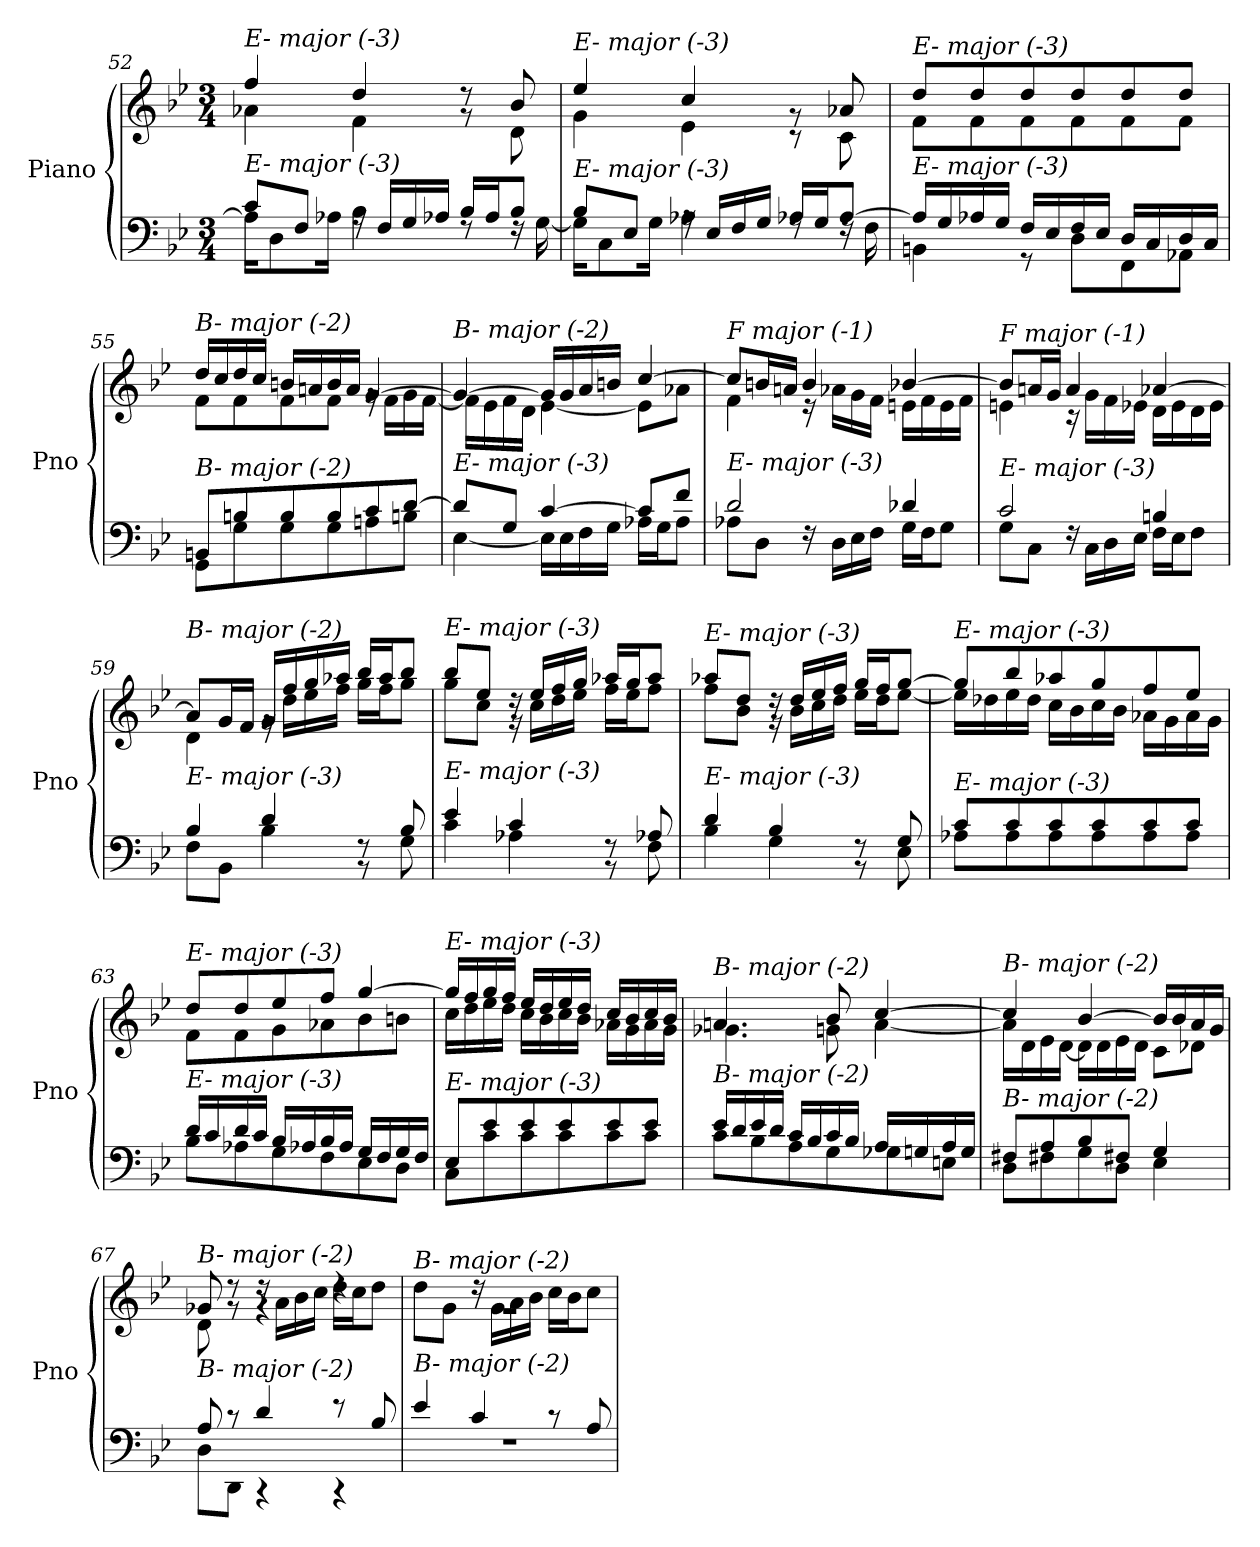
**kern	**kern
*part1	*part1
*staff2	*staff1
*I"Piano	*
*I'Pno	*
*clefF4	*clefG2
*k[b-e-]	*k[b-e-]
*M3/4	*M3/4
=52	=52
*^	*^
!	!	!LO:TX:i:t=E- major (-3)	!
!LO:TX:i:t=E- major (-3)	!	!	!
8c/L	16A-\KL]	4ff/	4a-X\
.	8D\	.	.
8F/J	.	.	.
.	16A-X\Jk	.	.
16rA	4B-\	4dd/	4f\
16F/LL	.	.	.
16G/	.	.	.
16A-X/JJ	.	.	.
16B-/LL	8rF	8rg	8rdd
16A-/J	.	.	.
8B-/J	16rF	8b-/	8d\
.	[16G\	.	.
=53	=53	=53	=53
!	!	!LO:TX:i:t=E- major (-3)	!
!LO:TX:i:t=E- major (-3)	!	!	!
8B-/L	16G\KL]	4ee-/	4g\
.	8C\	.	.
8E-/J	.	.	.
.	16G\Jk	.	.
16rA	4A-X\	4cc/	4e-\
16E-/LL	.	.	.
16F/	.	.	.
16G/JJ	.	.	.
16A-X/LL	8rF	8rg	8r
16G/J	.	.	.
[8A-/J	16rF	8a-X/	8c\
.	16F\	.	.
=54	=54	=54	=54
!	!	!LO:TX:i:t=E- major (-3)	!
!LO:TX:i:t=E- major (-3)	!	!	!
16A-/LL]	4BBn\	8dd/L	8f\L
16G/	.	.	.
16A-X/	.	8dd/	8f\
16G/JJ	.	.	.
16F/LL	8r	8dd/	8f\
16E-/	.	.	.
16F/	8D\L	8dd/	8f\
16E-/JJ	.	.	.
16D/LL	8FF\	8dd/	8f\
16C/	.	.	.
16D/	8AA-X\J	8dd/J	8f\J
16C/JJ	.	.	.
!!LO:LB:g=z	!!
=55	=55	=55	=55
!	!	!LO:TX:i:t=B- major (-2)	!
!LO:TX:i:t=B- major (-2)	!	!	!
8BBn/L	8GG\L	16dd/LL	8f\L
.	.	16cc/	.
8Bn/	8G\	16dd/	8f\
.	.	16cc/JJ	.
8B/	8G\	16bn/LL	8f\
.	.	16an/	.
8B/	8G\	16b/	8f\J
.	.	16a/JJ	.
8c/	8An\	[4g/	16rg
.	.	.	16f\LL
[8d/J	8Bn\J	.	16g\
.	.	.	[16f\JJ
=56	=56	=56	=56
!	!	!LO:TX:i:t=B- major (-2)	!
!LO:TX:i:t=E- major (-3)	!	!	!
8d/L]	[4E-\	4g/_	16f\LL]
.	.	.	16e-\
8G/J	.	.	16f\
.	.	.	16d\JJ
[4c/	16E-\LL]	16g/LL]	[4e-\
.	16E-\	16g/	.
.	16F\	16a/	.
.	16G\JJ	16bn/JJ	.
8c/L]	16A-X\LL	[4cc/	8e-\L]
.	16G\J	.	.
8f/J	8A-\J	.	8a-X\J
=57	=57	=57	=57
!	!	!LO:TX:i:t=F major (-1)	!
!LO:TX:i:t=E- major (-3)	!	!	!
2d/	8A-X\L	8cc/L]	4f\
.	8D\J	16bn/L	.
.	.	16an/JJ	.
.	16rF	4b/	16r
.	16D\LL	.	16a-X\LL
.	16E-\	.	16g\
.	16F\JJ	.	16f\JJ
4d-X/	16G\LL	[4b-X/	16en\LL
.	16F\J	.	16f\
.	8G\J	.	16e\
.	.	.	16f\JJ
!!LO:PB:g=z	!!
=58	=58	=58	=58
!	!	!LO:TX:i:t=F major (-1)	!
!LO:TX:i:t=E- major (-3)	!	!	!
2c/	8G\L	8b-/L]	4en\
.	8C\J	16an/L	.
.	.	16g/JJ	.
.	16rF	4a/	16r
.	16C\LL	.	16g\LL
.	16D\	.	16f\
.	16E-\JJ	.	16e-X\JJ
4Bni/	16F\LL	[4a-X/	16d\LL
.	16E-\J	.	16e-\
.	8F\J	.	16d\
.	.	.	16e-\JJ
=59	=59	=59	=59
!	!	!LO:TX:i:t=B- major (-2)	!
!LO:TX:i:t=E- major (-3)	!	!	!
4B-/	8F\L	8a-/L]	4d\
.	8BB-\J	16g/L	.
.	.	16f/JJ	.
4d/	4B-\	16g/LL	16rg
.	.	16ff/	16dd\LL
.	.	16gg/	16ee-\
.	.	16aa-X/JJ	16ff\JJ
8rBB	8rF	16bb-/LL	16gg\LL
.	.	16aa-/J	16ff\J
8B-/	8G\	8bb-/J	8gg\J
=60	=60	=60	=60
!	!	!LO:TX:i:t=E- major (-3)	!
!LO:TX:i:t=E- major (-3)	!	!	!
4e-/	4c\	8bb-/L	8gg\L
.	.	8ee-/J	8cc\J
4c/	4A-X\	16rg	16rdd
.	.	16ee-/LL	16cc\LL
.	.	16ff/	16dd\
.	.	16gg/JJ	16ee-\JJ
8rBB	8rF	16aa-X/LL	16ff\LL
.	.	16gg/J	16ee-\J
8A-X/	8F\	8aa-/J	8ff\J
!!LO:LB:g=z	!!
=61	=61	=61	=61
!	!	!LO:TX:i:t=E- major (-3)	!
!LO:TX:i:t=E- major (-3)	!	!	!
4d/	4B-\	8aa-X/L	8ff\L
.	.	8dd/J	8b-\J
4B-/	4G\	16rg	16rdd
.	.	16dd/LL	16b-\LL
.	.	16ee-/	16cc\
.	.	16ff/JJ	16dd\JJ
8rBB	8rF	16gg/LL	16ee-\LL
.	.	16ff/J	16dd\J
8G/	8E-\	[8gg/J	[8ee-\J
=62	=62	=62	=62
!	!	!LO:TX:i:t=E- major (-3)	!
!LO:TX:i:t=E- major (-3)	!	!	!
8c/L	8A-X\L	8gg/L]	16ee-\LL]
.	.	.	16dd-X\
8c/	8A-\	8bb-/	16ee-\
.	.	.	16dd-\JJ
8c/	8A-\	8aa-X/	16cc\LL
.	.	.	16b-\
8c/	8A-\	8gg/	16cc\
.	.	.	16b-\JJ
8c/	8A-\	8ff/	16a-X\LL
.	.	.	16g\
8c/J	8A-\J	8ee-/J	16a-\
.	.	.	16g\JJ
=63	=63	=63	=63
!	!	!LO:TX:i:t=E- major (-3)	!
!LO:TX:i:t=E- major (-3)	!	!	!
16d/LL	8B-\L	8dd/L	8f\L
16c/	.	.	.
16d/	8A-X\	8dd/	8f\
16c/JJ	.	.	.
16B-/LL	8G\	8ee-/	8g\
16A-X/	.	.	.
16B-/	8F\	8ff/J	8a-X\
16A-/JJ	.	.	.
16G/LL	8E-\	[4gg/	8b-\
16F/	.	.	.
16G/	8D\J	.	8bn\J
16F/JJ	.	.	.
!!LO:LB:g=z	!!
=64	=64	=64	=64
!	!	!LO:TX:i:t=E- major (-3)	!
!LO:TX:i:t=E- major (-3)	!	!	!
8E-/L	8C\L	16gg/LL]	16cc\LL
.	.	16ff/	16dd\
8e-/	8c\	16gg/	16ee-\
.	.	16ff/JJ	16dd\JJ
8e-/	8c\	16ee-/LL	16cc\LL
.	.	16dd/	16b-\
8e-/	8c\	16ee-/	16cc\
.	.	16dd/JJ	16b-\JJ
8e-/	8c\	16cc/LL	16a-X\LL
.	.	16b-/	16g\
8e-/J	8c\J	16cc/	16a-\
.	.	16b-/JJ	16g\JJ
=65	=65	=65	=65
!	!	!LO:TX:i:t=B- major (-2)	!
!LO:TX:i:t=B- major (-2)	!	!	!
16e-/LL	8c\L	4.an/	4.g-Xi\
16d/	.	.	.
16e-/	8B-\	.	.
16d/JJ	.	.	.
16c/LL	8A\	.	.
16B-/	.	.	.
16c/	8G\	8b-/	8g\
16B-/JJ	.	.	.
16A/LL	8G-Xi\	[4cc/	[4a\
16G/	.	.	.
16A/	8En\J	.	.
16G/JJ	.	.	.
=66	=66	=66	=66
!	!	!LO:TX:i:t=B- major (-2)	!
!LO:TX:i:t=B- major (-2)	!	!	!
8F#X/L	8D\L	4cc/]	16a\LL]
.	.	.	16d\
8A/	8F#X\	.	16e-\
.	.	.	[16d\JJ
8B-/	8G\	[4b-/	16d\LL]
.	.	.	16d\
8F#X/J	8D\J	.	16e-\
.	.	.	16d\JJ
4G/	4E-\	16b-/LL]	8c\L
.	.	16b-/	.
.	.	16a/	8d-Xi\J
.	.	16g/JJ	.
!!LO:LB:g=z	!!
=67	=67	=67	=67
!	!	!LO:TX:i:t=B- major (-2)	!
!LO:TX:i:t=B- major (-2)	!	!	!
8A/	8D\L	8g-Xi/	8d\
8r	8DD\J	8rg	8rdd
4d/	4r	4rg	16rdd
.	.	.	16a\LL
.	.	.	16b-\
.	.	.	16cc\JJ
8r	4r	4rdd	16dd\LL
.	.	.	16cc\J
8B-/	.	.	8dd\J
=68	=68	=68	=68
!	!	!LO:TX:i:t=B- major (-2)	!
!LO:TX:i:t=B- major (-2)	!	!	!
4e-/	2.rF	2.rg	8dd\L
.	.	.	8g\J
4c/	.	.	16rdd
.	.	.	16g\LL
.	.	.	16a\
.	.	.	16b-\JJ
8r	.	.	16cc\LL
.	.	.	16b-\J
8A/	.	.	8cc\J
*v	*v	*	*
*	*v	*v
=	=
*-	*-
